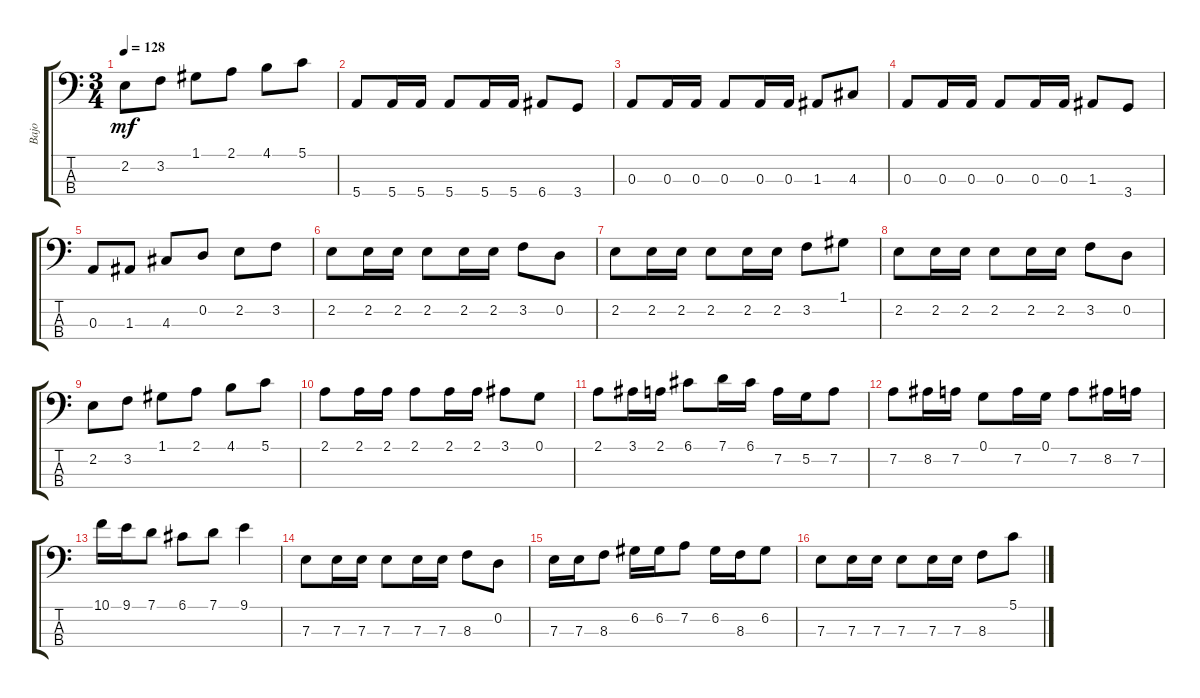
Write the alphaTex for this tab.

\track ("Bajo" "Bajo") {instrument electricbassfinger}
\staff {score tabs}
\tuning (G2 D2 A1 E1) {hide}
\ts (3 4)
\tempo 128
\clef f4
\ks c
2.2.8{dy mf} 3.2.8 1.1.8 2.1.8 4.1.8 5.1.8 |
5.4.8 5.4.16 5.4.16 5.4.8 5.4.16 5.4.16 6.4.8 3.4.8 |
0.3.8 0.3.16 0.3.16 0.3.8 0.3.16 0.3.16 1.3.8 4.3.8 |
0.3.8 0.3.16 0.3.16 0.3.8 0.3.16 0.3.16 1.3.8 3.4.8 |
0.3.8 1.3.8 4.3.8 0.2.8 2.2.8 3.2.8 |
2.2.8 2.2.16 2.2.16 2.2.8 2.2.16 2.2.16 3.2.8 0.2.8 |
2.2.8 2.2.16 2.2.16 2.2.8 2.2.16 2.2.16 3.2.8 1.1.8 |
2.2.8 2.2.16 2.2.16 2.2.8 2.2.16 2.2.16 3.2.8 0.2.8 |
2.2.8 3.2.8 1.1.8 2.1.8 4.1.8 5.1.8 |
2.1.8{volume 15} 2.1.16 2.1.16 2.1.8 2.1.16 2.1.16 3.1.8 0.1.8 |
2.1.8 3.1.16 2.1.16 6.1.8 7.1.16 6.1.16 7.2.16 5.2.16 7.2.8 |
7.2.8 8.2.16 7.2.16 0.1.8 7.2.16 0.1.16 7.2.8 8.2.16 7.2.16 |
10.1.16 9.1.16 7.1.8 6.1.8 7.1.8 9.1.4 |
7.3.8 7.3.16 7.3.16 7.3.8 7.3.16 7.3.16 8.3.8 0.2.8 |
7.3.16 7.3.16 8.3.8 6.2.16 6.2.16 7.2.8 6.2.16 8.3.16 6.2.8 |
7.3.8 7.3.16 7.3.16 7.3.8 7.3.16 7.3.16 8.3.8 5.1.8
